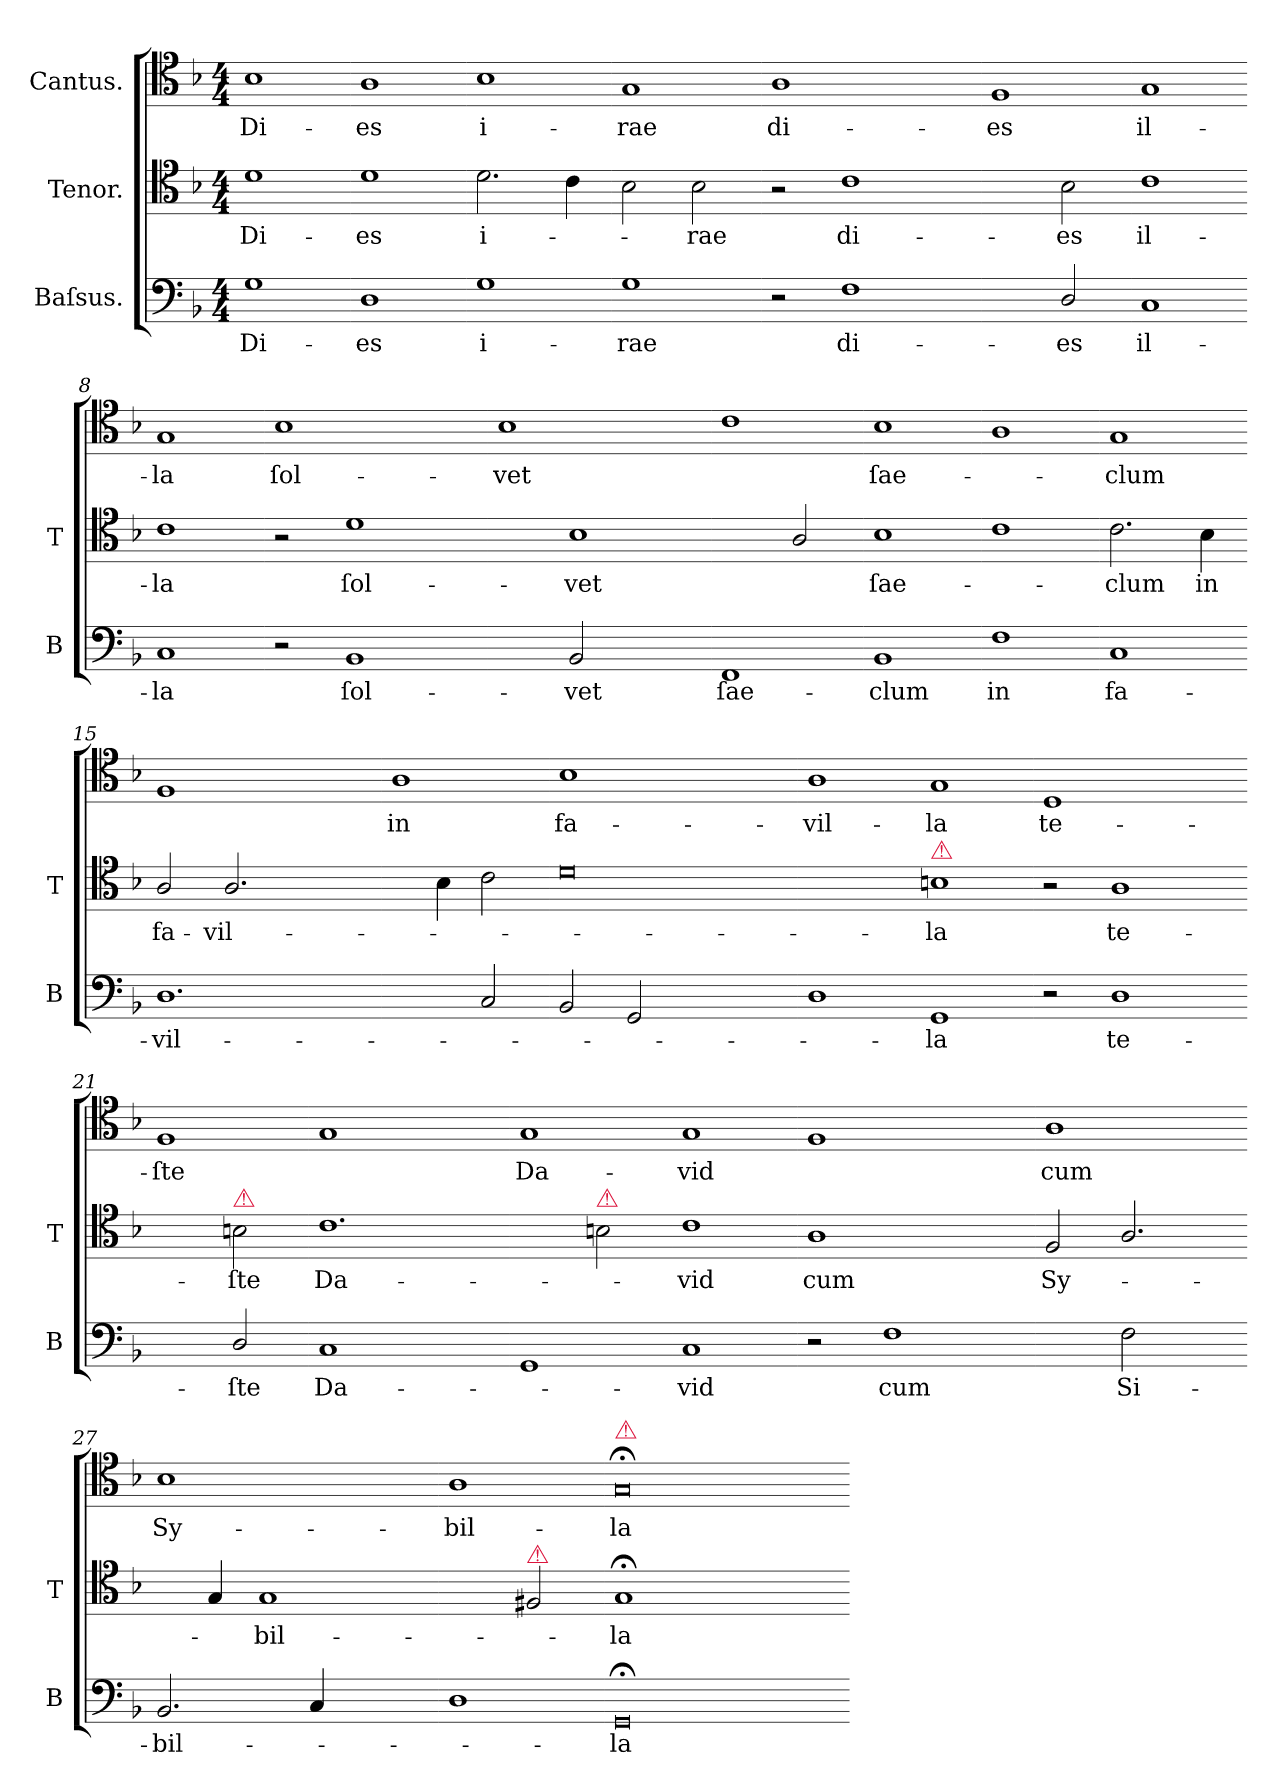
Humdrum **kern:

**kern	**text	**kern	**text	**kern	**text
*part3	*part3	*part2	*part2	*part1	*part1
*staff3	*staff3	*staff2	*staff2	*staff1	*staff1
*I"Baſsus.	*	*I"Tenor.	*	*I"Cantus.	*
*I'B	*	*I'T	*	*	*
*clefF4	*	*clefC4	*	*clefC4	*
*k[b-]	*	*k[b-]	*	*k[b-]	*
*M4/4	*	*M4/4	*	*M4/4	*
=1	=1	=1	=1	=1	=1
1G	Di-	1d	Di-	1B-	Di-
=2-	=2-	=2-	=2-	=2-	=2-
1D	-es	1d	-es	1A	-es
=3-	=3-	=3-	=3-	=3-	=3-
1G	i-	2.d\	i-	1B-	i-
.	.	4c\	.	.	.
=4-	=4-	=4-	=4-	=4-	=4-
1G	-rae	2B-\	.	1G	-rae
.	.	2B-\	-rae	.	.
=5-	=5-	=5-	=5-	=5-	=5-
2r	.	2r	.	1A	di-
1F\	di-	1c\	di-	.	.
.	.	.	.	2ryy	.
=6-	=6-	=6-	=6-	=6-	=6-
2ryy	.	2ryy	.	1F	-es
2D/	-es	2B-\	-es	.	.
=7-	=7-	=7-	=7-	=7-	=7-
1C	il-	1c	il-	1G	il-
=8-	=8-	=8-	=8-	=8-	=8-
1C	-la	1c	-la	1G	-la
=9-	=9-	=9-	=9-	=9-	=9-
2r	.	2r	.	1B-	ſol-
1BB-/	ſol-	1d\	ſol-	.	.
.	.	.	.	2ryy	.
=10-	=10-	=10-	=10-	=10-	=10-
2ryy	.	2ryy	.	1B-	-vet
2BB-/	-vet	1B-\	-vet	.	.
2ryy	.	.	.	2ryy	.
=11-	=11-	=11-	=11-	=11-	=11-
1FF	ſae-	2ryy	.	1c	.
.	.	2A/	.	.	.
=12-	=12-	=12-	=12-	=12-	=12-
1BB-	-clum	1B-	ſae-	1B-	ſae-
=13-	=13-	=13-	=13-	=13-	=13-
1F	in	1c	.	1A	.
=14-	=14-	=14-	=14-	=14-	=14-
1C	fa-	2.c\	-clum	1G	-clum
.	.	4B-\	in	.	.
=15-	=15-	=15-	=15-	=15-	=15-
1.D	-vil-	2A/	fa-	1F	.
.	.	2.A/	-vil-	.	.
.	.	.	.	2ryy	.
.	.	4ryy	.	.	.
=16-	=16-	=16-	=16-	=16-	=16-
2ryy	.	4ryy	.	1A	in
.	.	4B-\	.	.	.
2C/	.	2c\	.	.	.
=17-	=17-	=17-	=17-	=17-	=17-
2BB-/	.	0d	.	1B-	fa-
2GG/	.	.	.	.	.
1ryy	.	.	.	1ryy	.
=18-	=18-	=18-	=18-	=18-	=18-
1D	.	1ryy	.	1A	-vil-
=19-	=19-	=19-	=19-	=19-	=19-
!	!	!LO:TX:a:color=crimson:t=⚠	!	!	!
1GG	-la	1Bn	-la	1G	-la
=20-	=20-	=20-	=20-	=20-	=20-
2r	.	2r	.	1D	te-
1D\	te-	1A\	te-	.	.
.	.	.	.	2ryy	.
=21-	=21-	=21-	=21-	=21-	=21-
2ryy	.	2ryy	.	1F	-ſte
!	!	!LO:TX:a:color=crimson:t=⚠	!	!	!
2D/	-ſte	2Bn\	-ſte	.	.
=22-	=22-	=22-	=22-	=22-	=22-
1C	Da-	1.c	Da-	1G	.
2ryy	.	.	.	2ryy	.
=23-	=23-	=23-	=23-	=23-	=23-
1GG	.	2ryy	.	1G	Da-
!	!	!LO:TX:a:color=crimson:t=⚠	!	!	!
.	.	2Bn\	.	.	.
=24-	=24-	=24-	=24-	=24-	=24-
1C	-vid	1c	-vid	1G	-vid
=25-	=25-	=25-	=25-	=25-	=25-
2r	.	1A	cum	1F	.
1F\	cum	.	.	.	.
.	.	2ryy	.	2ryy	.
=26-	=26-	=26-	=26-	=26-	=26-
2ryy	.	2F/	Sy-	1A	cum
2F\	Si-	2.A/	.	.	.
4ryy	.	.	.	4ryy	.
=27-	=27-	=27-	=27-	=27-	=27-
2.BB-/	-bil-	4ryy	.	1B-	Sy-
.	.	4G/	.	.	.
.	.	1G/	-bil-	.	.
4C/	.	.	.	.	.
2ryy	.	.	.	2ryy	.
=28-	=28-	=28-	=28-	=28-	=28-
1D	.	2ryy	.	1A	-bil-
!	!	!LO:TX:a:color=crimson:t=⚠	!	!	!
.	.	2F#X/	.	.	.
=29-	=29-	=29-	=29-	=29-	=29-
!	!	!	!	!LO:TX:a:color=crimson:t=⚠	!
0GG;<	-la	1G;<	-la	0G;<	-la
.	.	1ryy	.	.	.
=-	=-	=-	=-	=-	=-
*-	*-	*-	*-	*-	*-
